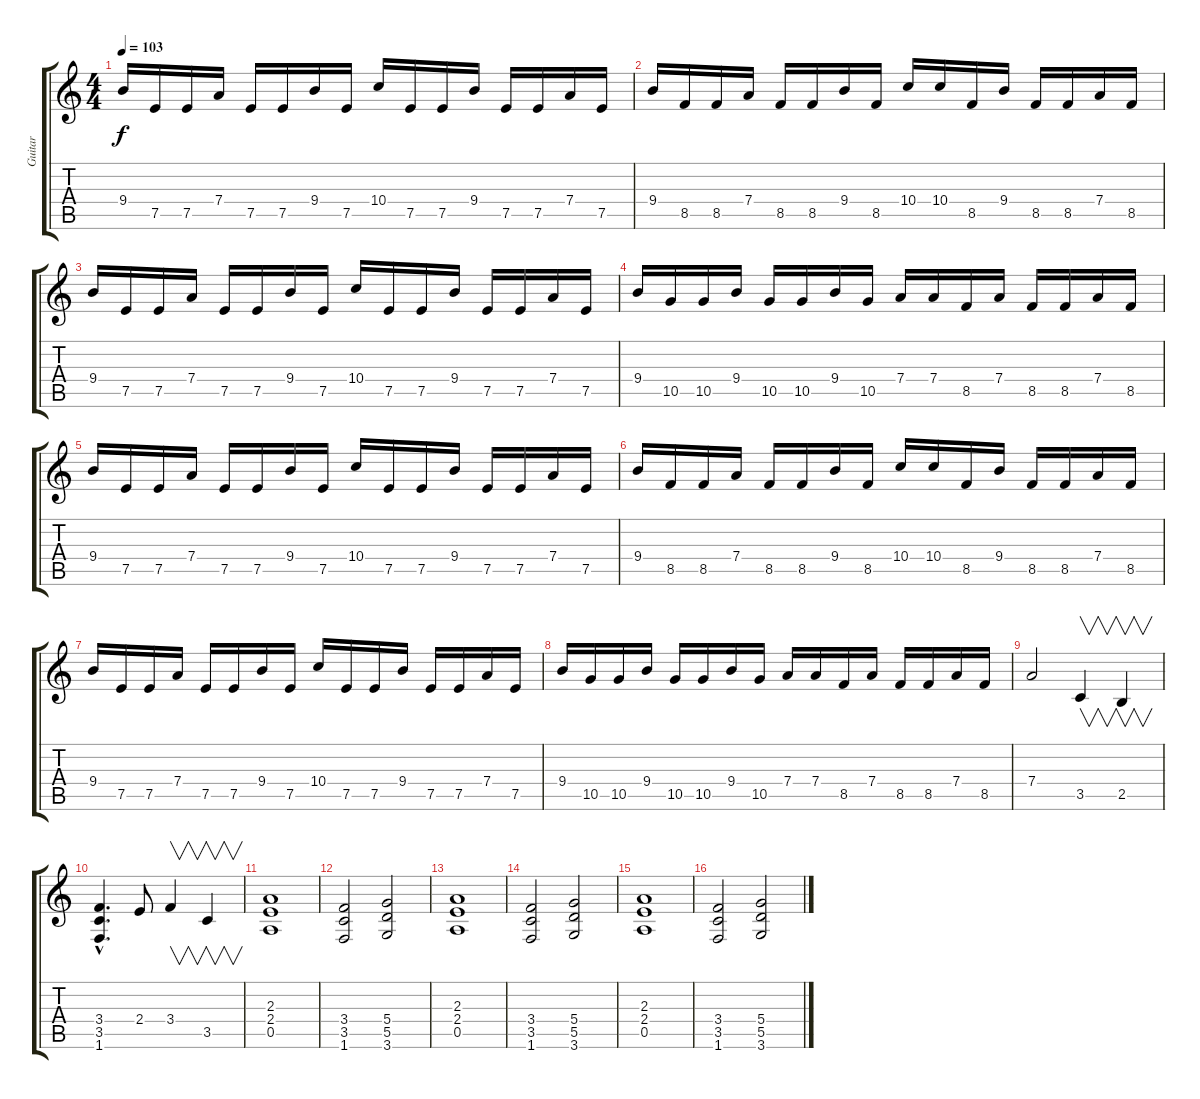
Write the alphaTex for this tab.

\track ("Guitar" "Guitar") {instrument overdrivenguitar}
\staff {score tabs}
\tuning (E4 B3 G3 D3 A2 E2) {hide}
\ts (4 4)
\tempo 103
\clef g2
\ks c
9.4.16{dy f volume 12 balance 8} 7.5.16 7.5.16 7.4.16 7.5.16 7.5.16 9.4.16 7.5.16 10.4.16 7.5.16 7.5.16 9.4.16 7.5.16 7.5.16 7.4.16 7.5.16 |
9.4.16 8.5.16 8.5.16 7.4.16 8.5.16 8.5.16 9.4.16 8.5.16 10.4.16 10.4.16 8.5.16 9.4.16 8.5.16 8.5.16 7.4.16 8.5.16 |
9.4.16 7.5.16 7.5.16 7.4.16 7.5.16 7.5.16 9.4.16 7.5.16 10.4.16 7.5.16 7.5.16 9.4.16 7.5.16 7.5.16 7.4.16 7.5.16 |
9.4.16 10.5.16 10.5.16 9.4.16 10.5.16 10.5.16 9.4.16 10.5.16 7.4.16 7.4.16 8.5.16 7.4.16 8.5.16 8.5.16 7.4.16 8.5.16 |
9.4.16 7.5.16 7.5.16 7.4.16 7.5.16 7.5.16 9.4.16 7.5.16 10.4.16 7.5.16 7.5.16 9.4.16 7.5.16 7.5.16 7.4.16 7.5.16 |
9.4.16 8.5.16 8.5.16 7.4.16 8.5.16 8.5.16 9.4.16 8.5.16 10.4.16 10.4.16 8.5.16 9.4.16 8.5.16 8.5.16 7.4.16 8.5.16 |
9.4.16 7.5.16 7.5.16 7.4.16 7.5.16 7.5.16 9.4.16 7.5.16 10.4.16 7.5.16 7.5.16 9.4.16 7.5.16 7.5.16 7.4.16 7.5.16 |
9.4.16 10.5.16 10.5.16 9.4.16 10.5.16 10.5.16 9.4.16 10.5.16 7.4.16 7.4.16 8.5.16 7.4.16 8.5.16 8.5.16 7.4.16 8.5.16 |
7.4.2 3.5.4{v volume 13 balance 16} 2.5.4{v} |
(3.4{hac} 3.5{hac} 1.6{hac}).4{d} 2.4.8 3.4.4{v} 3.5.4{v} |
(2.3 2.4 0.5).1{volume 13 balance 8} |
(3.4 3.5 1.6).2 (5.4 5.5 3.6).2 |
(2.3 2.4 0.5).1 |
(3.4 3.5 1.6).2 (5.4 5.5 3.6).2 |
(2.3 2.4 0.5).1 |
(3.4 3.5 1.6).2 (5.4 5.5 3.6).2
